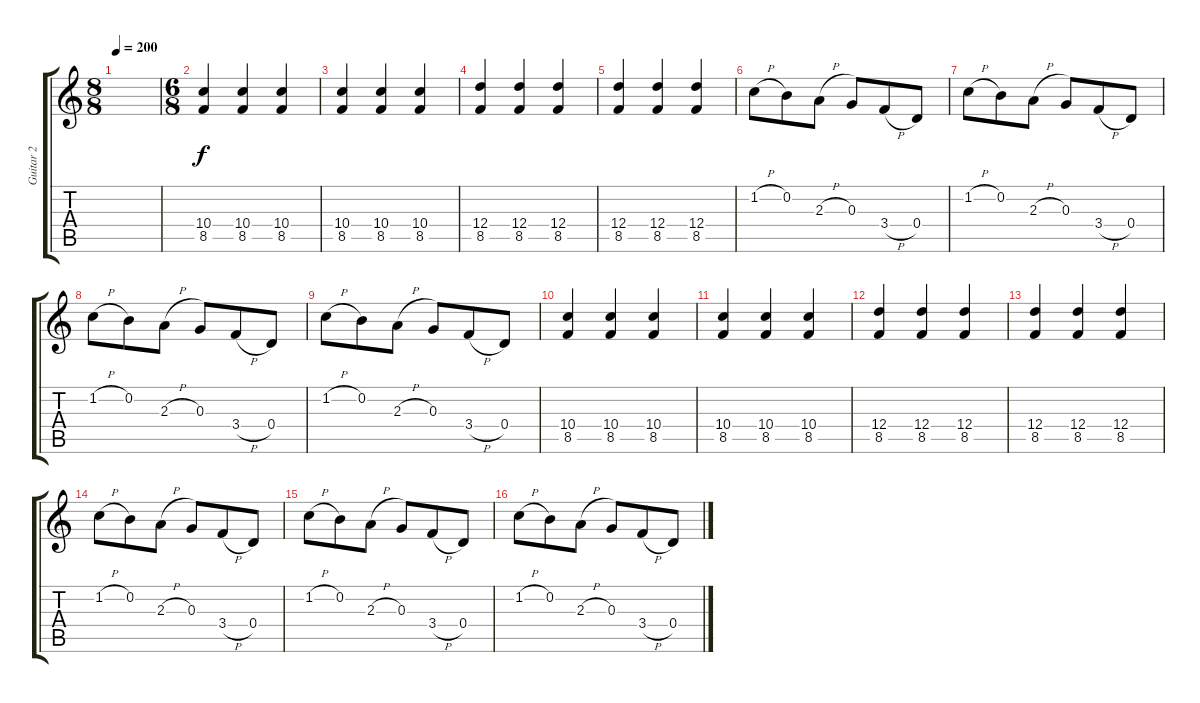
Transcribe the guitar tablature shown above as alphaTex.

\track ("Guitar 2" "Guitar 2") {instrument distortionguitar}
\staff {score tabs}
\tuning (E4 B3 G3 D3 A2 E2) {hide}
\ts (8 8)
\tempo 200
\clef g2
\ks c
|
\ts (6 8)
(10.4 8.5).4 (10.4 8.5).4 (10.4 8.5).4 |
(10.4 8.5).4 (10.4 8.5).4 (10.4 8.5).4 |
(12.4 8.5).4 (12.4 8.5).4 (12.4 8.5).4 |
(12.4 8.5).4 (12.4 8.5).4 (12.4 8.5).4 |
1.2{h}.8 0.2.8 2.3{h}.8 0.3.8 3.4{h}.8 0.4.8 |
1.2{h}.8 0.2.8 2.3{h}.8 0.3.8 3.4{h}.8 0.4.8 |
1.2{h}.8 0.2.8 2.3{h}.8 0.3.8 3.4{h}.8 0.4.8 |
1.2{h}.8 0.2.8 2.3{h}.8 0.3.8 3.4{h}.8 0.4.8 |
(10.4 8.5).4 (10.4 8.5).4 (10.4 8.5).4 |
(10.4 8.5).4 (10.4 8.5).4 (10.4 8.5).4 |
(12.4 8.5).4 (12.4 8.5).4 (12.4 8.5).4 |
(12.4 8.5).4 (12.4 8.5).4 (12.4 8.5).4 |
1.2{h}.8 0.2.8 2.3{h}.8 0.3.8 3.4{h}.8 0.4.8 |
1.2{h}.8 0.2.8 2.3{h}.8 0.3.8 3.4{h}.8 0.4.8 |
1.2{h}.8 0.2.8 2.3{h}.8 0.3.8 3.4{h}.8 0.4.8
